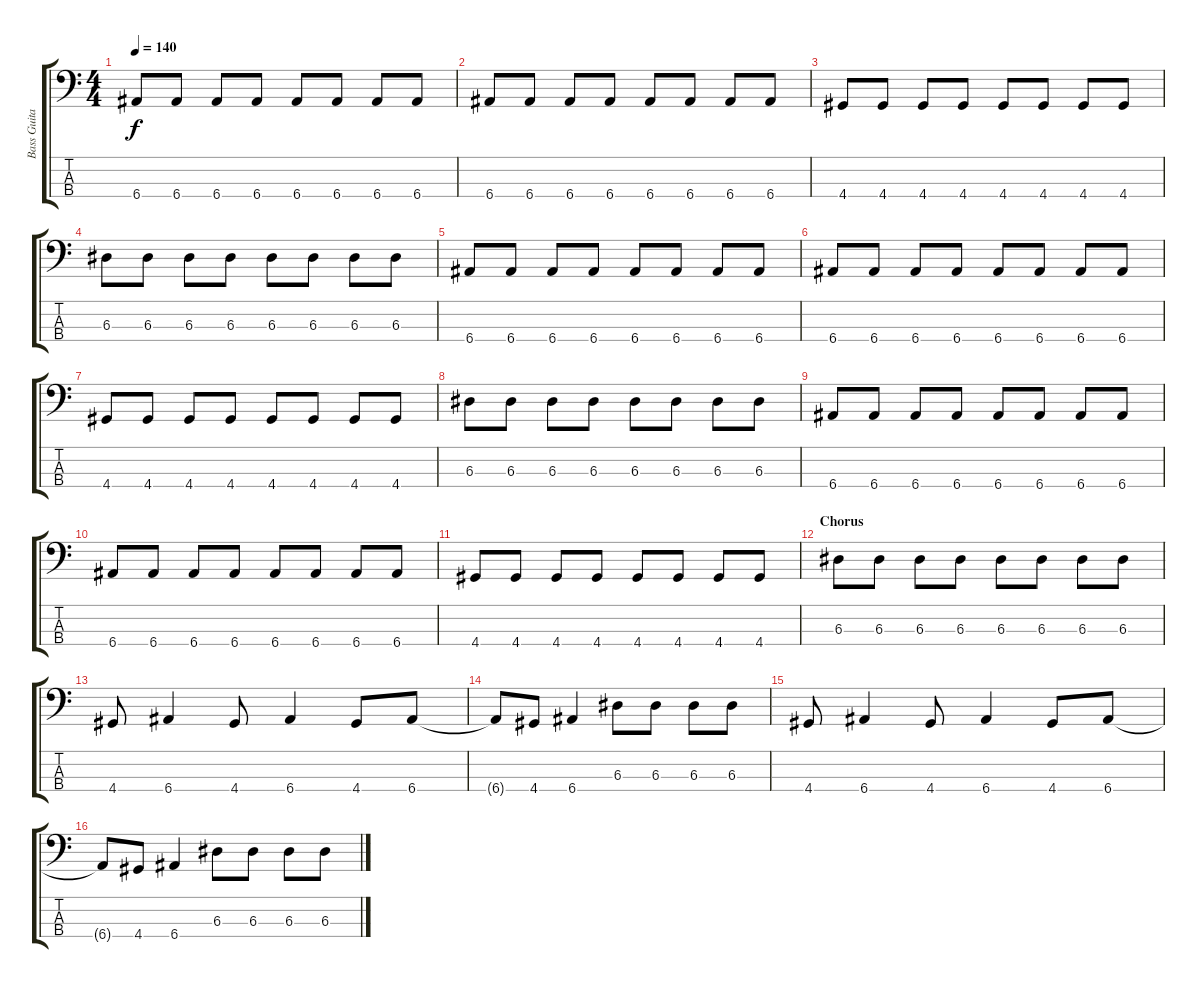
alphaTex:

\track ("Bass Guitar" "Bass Guita") {instrument electricbassfinger}
\staff {score tabs}
\tuning (G2 D2 A1 E1) {hide}
\ts (4 4)
\tempo 140
\clef f4
\ks c
6.4.8{dy f} 6.4.8 6.4.8 6.4.8 6.4.8 6.4.8 6.4.8 6.4.8 |
6.4.8 6.4.8 6.4.8 6.4.8 6.4.8 6.4.8 6.4.8 6.4.8 |
4.4.8 4.4.8 4.4.8 4.4.8 4.4.8 4.4.8 4.4.8 4.4.8 |
6.3.8 6.3.8 6.3.8 6.3.8 6.3.8 6.3.8 6.3.8 6.3.8 |
6.4.8 6.4.8 6.4.8 6.4.8 6.4.8 6.4.8 6.4.8 6.4.8 |
6.4.8 6.4.8 6.4.8 6.4.8 6.4.8 6.4.8 6.4.8 6.4.8 |
4.4.8 4.4.8 4.4.8 4.4.8 4.4.8 4.4.8 4.4.8 4.4.8 |
6.3.8 6.3.8 6.3.8 6.3.8 6.3.8 6.3.8 6.3.8 6.3.8 |
6.4.8 6.4.8 6.4.8 6.4.8 6.4.8 6.4.8 6.4.8 6.4.8 |
6.4.8 6.4.8 6.4.8 6.4.8 6.4.8 6.4.8 6.4.8 6.4.8 |
4.4.8 4.4.8 4.4.8 4.4.8 4.4.8 4.4.8 4.4.8 4.4.8 |
\section ("" "Chorus")
6.3.8 6.3.8 6.3.8 6.3.8 6.3.8 6.3.8 6.3.8 6.3.8 |
4.4.8 6.4.4 4.4.8 6.4.4 4.4.8 6.4.8 |
6.4{t}.8 4.4.8 6.4.4 6.3.8 6.3.8 6.3.8 6.3.8 |
4.4.8 6.4.4 4.4.8 6.4.4 4.4.8 6.4.8 |
6.4{t}.8 4.4.8 6.4.4 6.3.8 6.3.8 6.3.8 6.3.8
